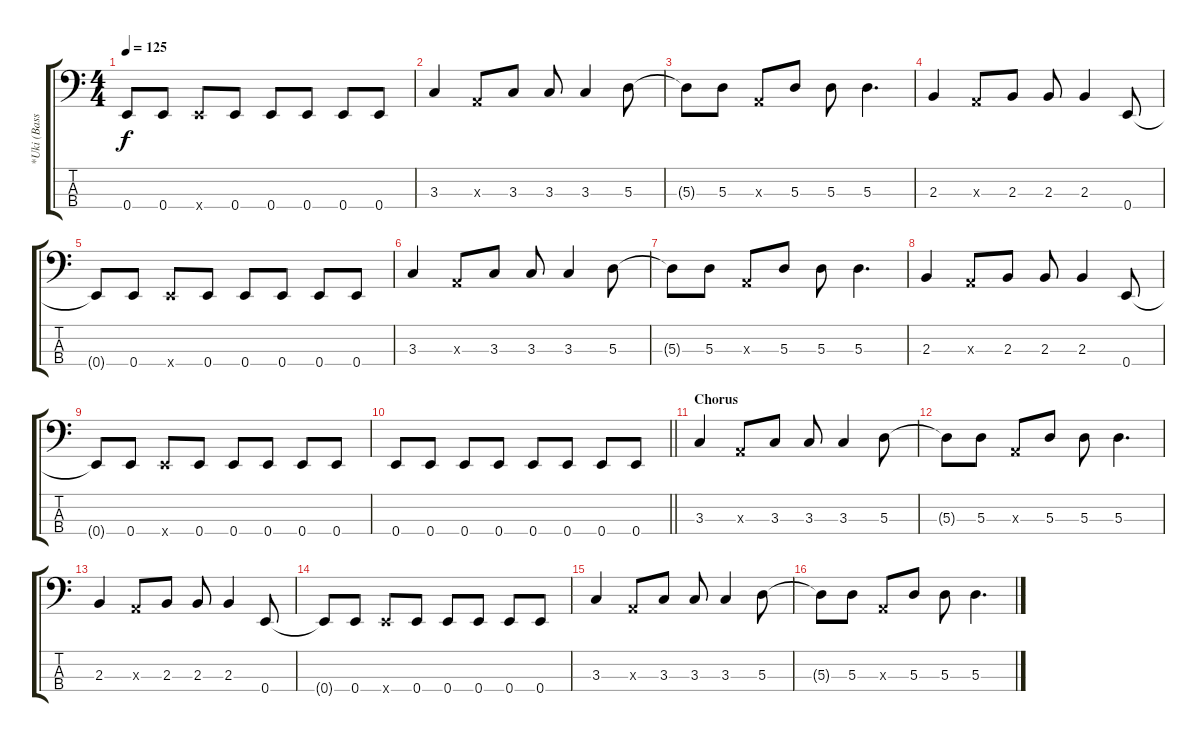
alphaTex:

\track ("*Uki (Bass)" "*Uki (Bass") {instrument electricbassfinger}
\staff {score tabs}
\tuning (G2 D2 A1 E1) {hide}
\ts (4 4)
\tempo 125
\clef f4
\ks c
0.4{t}.8{dy f} 0.4.8 0.4{x}.8 0.4.8 0.4.8 0.4.8 0.4.8 0.4.8 |
3.3.4 0.3{x}.8 3.3.8 3.3.8 3.3.4 5.3.8 |
5.3{t}.8 5.3.8 0.3{x}.8 5.3.8 5.3.8 5.3.4{d} |
2.3.4 0.3{x}.8 2.3.8 2.3.8 2.3.4 0.4.8 |
0.4{t}.8 0.4.8 0.4{x}.8 0.4.8 0.4.8 0.4.8 0.4.8 0.4.8 |
3.3.4 0.3{x}.8 3.3.8 3.3.8 3.3.4 5.3.8 |
5.3{t}.8 5.3.8 0.3{x}.8 5.3.8 5.3.8 5.3.4{d} |
2.3.4 0.3{x}.8 2.3.8 2.3.8 2.3.4 0.4.8 |
0.4{t}.8 0.4.8 0.4{x}.8 0.4.8 0.4.8 0.4.8 0.4.8 0.4.8 |
\barLineRight lightlight
0.4.8 0.4.8 0.4.8 0.4.8 0.4.8 0.4.8 0.4.8 0.4.8 |
\section ("" "Chorus")
3.3.4 0.3{x}.8 3.3.8 3.3.8 3.3.4 5.3.8 |
5.3{t}.8 5.3.8 0.3{x}.8 5.3.8 5.3.8 5.3.4{d} |
2.3.4 0.3{x}.8 2.3.8 2.3.8 2.3.4 0.4.8 |
0.4{t}.8 0.4.8 0.4{x}.8 0.4.8 0.4.8 0.4.8 0.4.8 0.4.8 |
3.3.4 0.3{x}.8 3.3.8 3.3.8 3.3.4 5.3.8 |
5.3{t}.8 5.3.8 0.3{x}.8 5.3.8 5.3.8 5.3.4{d}
